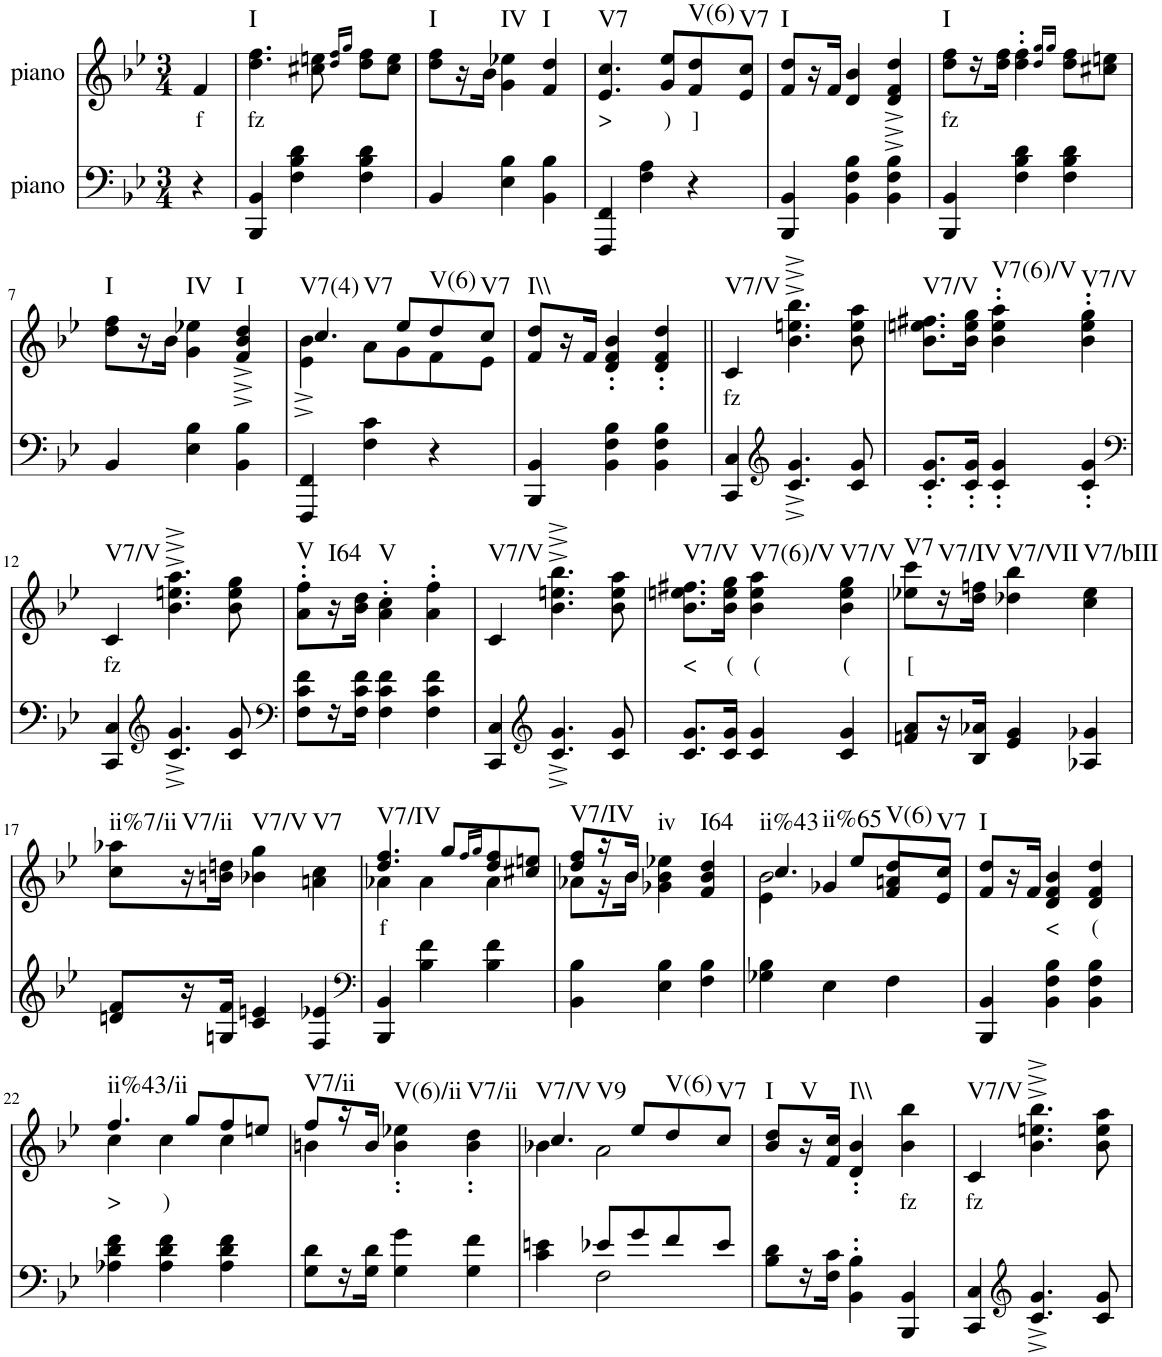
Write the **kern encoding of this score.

**kern	**kern	**text	**harte
*part2	*part1	*part1	*part1
*staff2	*staff1	*staff1	*
*I"piano	*I"piano	*	*
*I'Pno	*I'Pno	*	*
*clefF4	*clefG2	*	*
*k[b-e-]	*k[b-e-]	*	*
*B-:	*B-:	*	*
*M3/4	*M3/4	*	*
=1	=1	=1	=1
!	!	!LO:LY:b	!
4r	4f/	f	.
=2	=2	=2	=2
!	!	!LO:LY:b	!LO:H:kt=I
4BBB-/ 4BB-/	4.dd\ 4.ff\	fz	N
4F\ 4B-\ 4d\	.	.	.
.	8cc#X\ 8een\	.	.
.	16qdd/ 16qff/LL	.	.
.	16qgg/JJ	.	.
4F\ 4B-\ 4d\	8dd\ 8ff\L	.	.
.	8cc#\ 8ee\J	.	.
=3	=3	=3	=3
!	!	!	!LO:H:kt=I
4BB-/	8dd\ 8ff\L	.	N
.	16r	.	.
.	16b-\JJ	.	.
!	!	!	!LO:H:kt=IV
4E-\ 4B-\	4g\ 4ee-X\	.	N
!	!	!	!LO:H:kt=I
4BB-\ 4B-\	4f/ 4dd/	.	N
=4	=4	=4	=4
!	!	!LO:LY:b	!LO:H:kt=V7
4FFF/ 4FF/	4.e-/ 4.cc/	>	N
4F\ 4A\	.	.	.
!	!	!LO:LY:b	!
.	8g/ 8ee-/L	)	.
!	!	!LO:LY:b	!LO:H:kt=V(6)
4r	8f/ 8dd/	]	N
!	!	!	!LO:H:kt=V7
.	8e-/ 8cc/J	.	N
=5	=5	=5	=5
!	!	!	!LO:H:kt=I
4BBB-/ 4BB-/	8f/ 8dd/L	.	N
.	16r	.	.
.	16f/JJ	.	.
4BB-\ 4F\ 4B-\	4d/ 4b-/	.	.
4BB-\^ 4F\^ 4B-\^	4d/ 4f/ 4dd/	.	.
=6	=6	=6	=6
!	!	!LO:LY:b	!LO:H:kt=I
4BBB-/ 4BB-/	8dd\ 8ff\L	fz	N
.	16r	.	.
.	16dd\ 16ff\JJ	.	.
4F\ 4B-\ 4d\	4dd\' 4ff\'	.	.
.	16qdd/ 16qgg/LL	.	.
.	16qgg/JJ	.	.
4F\ 4B-\ 4d\	8dd\ 8ff\L	.	.
.	8cc#X\ 8een\J	.	.
!!LO:LB:g=z
=7	=7	=7	=7
!	!	!	!LO:H:kt=I
4BB-/	8dd\ 8ff\L	.	N
.	16r	.	.
.	16b-\JJ	.	.
!	!	!	!LO:H:kt=IV
4E-\ 4B-\	4g\ 4ee-X\	.	N
!	!	!	!LO:H:kt=I
4BB-\ 4B-\	4f/^ 4b-/^ 4dd/^	.	N
=8	=8	=8	=8
*	*^	*	*
!	!	!	!	!LO:H:n=1:kt=V7(4)
!	!	!	!	!LO:H:n=2:kt=V7
4FFF/ 4FF/	4.cc/	4e-\^ 4b-\^	.	N N
4F\ 4c\	.	8a\L	.	.
.	8ee-/L	8g\	.	.
!	!	!	!	!LO:H:kt=V(6)
4r	8dd/	8f\	.	N
!	!	!	!	!LO:H:kt=V7
.	8cc/J	8e-\J	.	N
=9	=9	=9	=9	=9
!	!	!	!	!LO:H:kt=I\\
*	*v	*v	*	*
4BBB-/ 4BB-/	8f/ 8dd/L	.	N
.	16r	.	.
.	16f/JJ	.	.
4BB-\ 4F\ 4B-\	4d/' 4f/' 4b-/'	.	.
4BB-\ 4F\ 4B-\	4d/' 4f/' 4dd/'	.	.
=10||	=10||	=10||	=10||
!	!	!LO:LY:b	!LO:H:kt=V7/V
4CC/ 4C/	4c/	fz	N
*clefG2	*	*	*
4.c/^ 4.g/^	4.b-\^ 4.een\^ 4.bb-\^	.	.
8c/ 8g/	8b-\ 8ee\ 8aa\	.	.
=11	=11	=11	=11
!	!	!	!LO:H:kt=V7/V
8.c/' 8.g/'L	8.b-\ 8.een\ 8.ff#X\L	.	N
16c/' 16g/'Jk	16b-\ 16ee\ 16gg\Jk	.	.
!	!	!	!LO:H:kt=V7(6)/V
4c/' 4g/'	4b-\' 4ee\' 4aa\'	.	N
!	!	!	!LO:H:kt=V7/V
4c/' 4g/'	4b-\' 4ee\' 4gg\'	.	N
!!LO:LB:g=z
=12	=12	=12	=12
*clefF4	*	*	*
!	!	!LO:LY:b	!LO:H:kt=V7/V
4CC/ 4C/	4c/	fz	N
*clefG2	*	*	*
4.c/^ 4.g/^	4.b-\^ 4.een\^ 4.aa\^	.	.
8c/ 8g/	8b-\ 8ee\ 8gg\	.	.
=13	=13	=13	=13
*clefF4	*	*	*
!	!	!	!LO:H:kt=V
8F\ 8c\ 8f\L	8a\' 8ff\'L	.	N
!	!	!	!LO:H:kt=I64
16r	16r	.	N
16F\ 16c\ 16f\JJ	16b-\ 16dd\JJ	.	.
!	!	!	!LO:H:kt=V
4F\ 4c\ 4f\	4a\' 4cc\'	.	N
4F\ 4c\ 4f\	4a\' 4ff\'	.	.
=14	=14	=14	=14
!	!	!	!LO:H:kt=V7/V
4CC/ 4C/	4c/	.	N
*clefG2	*	*	*
4.c/^ 4.g/^	4.b-\^ 4.een\^ 4.bb-\^	.	.
8c/ 8g/	8b-\ 8ee\ 8aa\	.	.
=15	=15	=15	=15
!	!	!LO:LY:b	!LO:H:kt=V7/V
8.c/ 8.g/L	8.b-\ 8.een\ 8.ff#X\L	<	N
!	!	!LO:LY:b	!
16c/ 16g/Jk	16b-\ 16ee\ 16gg\Jk	(	.
!	!	!LO:LY:b	!LO:H:kt=V7(6)/V
4c/ 4g/	4b-\ 4ee\ 4aa\	(	N
!	!	!LO:LY:b	!LO:H:kt=V7/V
4c/ 4g/	4b-\ 4ee\ 4gg\	(	N
=16	=16	=16	=16
!	!	!LO:LY:b	!LO:H:kt=V7
8fn/ 8a/L	8ee-X\ 8ccc\L	[	N
!	!	!	!LO:H:kt=V7/IV
16r	16r	.	N
16B-/ 16a-X/JJ	16dd\ 16ffn\JJ	.	.
!	!	!	!LO:H:kt=V7/VII
4e-/ 4g/	4dd-X\ 4bb-\	.	N
!	!	!	!LO:H:kt=V7/bIII
4A-X/ 4g-X/	4cc\ 4ee-\	.	N
!!LO:LB:g=z
=17	=17	=17	=17
!	!	!	!LO:H:kt=ii%7/ii
8dn/ 8f/L	8cc\ 8aa-X\L	.	N
!	!	!	!LO:H:kt=V7/ii
16r	16r	.	N
16Gn/ 16f/JJ	16bn\ 16ddn\JJ	.	.
!	!	!	!LO:H:kt=V7/V
4c/ 4en/	4b-X\ 4gg\	.	N
!	!	!	!LO:H:kt=V7
4F/ 4e-X/	4an\ 4cc\	.	N
=18	=18	=18	=18
*clefF4	*	*	*
*	*^	*	*
!	!	!	!LO:LY:b	!LO:H:kt=V7/IV
4BBB-/ 4BB-/	4.dd/ 4.ff/	4a-X\	f	N
4B-\ 4f\	.	4a-\	.	.
.	8gg/L	.	.	.
.	16qff/LL	.	.	.
.	16qgg/JJ	.	.	.
4B-\ 4f\	8dd/ 8ff/	4a-\	.	.
.	8cc#X/ 8een/J	.	.	.
=19	=19	=19	=19	=19
!	!	!	!	!LO:H:kt=V7/IV
4BB-\ 4B-\	8dd/ 8ff/L	8a-X\L	.	N
.	16r	16r	.	.
.	16b-/JJ	16b-\JJ	.	.
!	!	!	!	!LO:H:kt=iv
4E-\ 4B-\	4ryy	4g-X\ 4b-\ 4ee-X\	.	N
!	!	!	!	!LO:H:kt=I64
4F\ 4B-\	4f/ 4b-/ 4dd/	4ryy	.	N
=20	=20	=20	=20	=20
*	*	*^	*	*
!	!	!	!	!	!LO:H:n=1:kt=ii%43
!	!	!	!	!	!LO:H:n=2:kt=ii%65
4G-X\ 4B-\	4.cc/	2b-\	4e-\	.	N N
4E-\	.	.	4g-X/	.	.
.	8ee-/L	.	.	.	.
!	!	!	!	!	!LO:H:kt=V(6)
4F\	8dd/	4ryy	8f/ 8an/L	.	N
!	!	!	!	!	!LO:H:kt=V7
.	8cc/J	.	8e-/J	.	N
=21	=21	=21	=21	=21	=21
!	!	!	!	!	!LO:H:kt=I
*	*v	*v	*v	*	*
4BBB-/ 4BB-/	8f/ 8dd/L	.	N
.	16r	.	.
.	16f/JJ	.	.
!	!	!LO:LY:b	!
4BB-\ 4F\ 4B-\	4d/ 4f/ 4b-/	<	.
!	!	!LO:LY:b	!
4BB-\ 4F\ 4B-\	4d/ 4f/ 4dd/	(	.
!!LO:LB:g=z
=22	=22	=22	=22
*	*^	*	*
!	!	!	!LO:LY:b	!LO:H:kt=ii%43/ii
4A-X\ 4d\ 4f\	4.ff/	4cc\	>	N
!	!	!	!LO:LY:b	!
4A-\ 4d\ 4f\	.	4cc\	)	.
.	8gg/L	.	.	.
4A-\ 4d\ 4f\	8ff/	4cc\	.	.
.	8een/J	.	.	.
=23	=23	=23	=23	=23
!	!	!	!	!LO:H:kt=V7/ii
8G\ 8d\L	8ff/L	4bn\	.	N
16r	16r	.	.	.
16G\ 16d\JJ	16b/JJ	.	.	.
!	!	!	!	!LO:H:n=1:kt=V(6)/ii
!	!	!	!	!LO:H:n=2:kt=V7/ii
4G\ 4g\	2ryy	4b\' 4ee-X\'	.	N N
4G\ 4f\	.	4b\' 4dd\'	.	.
=24	=24	=24	=24	=24
*^	*	*	*	*
!	!	!	!	!	!LO:H:n=1:kt=V7/V
!	!	!	!	!	!LO:H:n=2:kt=V9
4ryy	4c\ 4en\	4.cc/	4b-X\	.	N N
8e-X/L	2F\	.	2a\	.	.
8g/	.	8ee-/L	.	.	.
!	!	!	!	!	!LO:H:kt=V(6)
8f/	.	8dd/	.	.	N
!	!	!	!	!	!LO:H:kt=V7
8e-/J	.	8cc/J	.	.	N
*v	*v	*	*	*	*
*	*v	*v	*	*
=25	=25	=25	=25
!	!	!	!LO:H:kt=I
8B-\ 8d\L	8b-/ 8dd/L	.	N
!	!	!	!LO:H:kt=V
16r	16r	.	N
16F\ 16c\JJ	16f/ 16cc/JJ	.	.
!	!	!	!LO:H:kt=I\\
4BB-\' 4B-\'	4d/' 4b-/'	.	N
!	!	!LO:LY:b	!
4BBB-/ 4BB-/	4b-\ 4bb-\	fz	.
=26	=26	=26	=26
!	!	!LO:LY:b	!LO:H:kt=V7/V
4CC/ 4C/	4c/	fz	N
*clefG2	*	*	*
4.c/^ 4.g/^	4.b-\^ 4.een\^ 4.bb-\^	.	.
8c/ 8g/	8b-\ 8ee\ 8aa\	.	.
=	=	=	=
*-	*-	*-	*-
